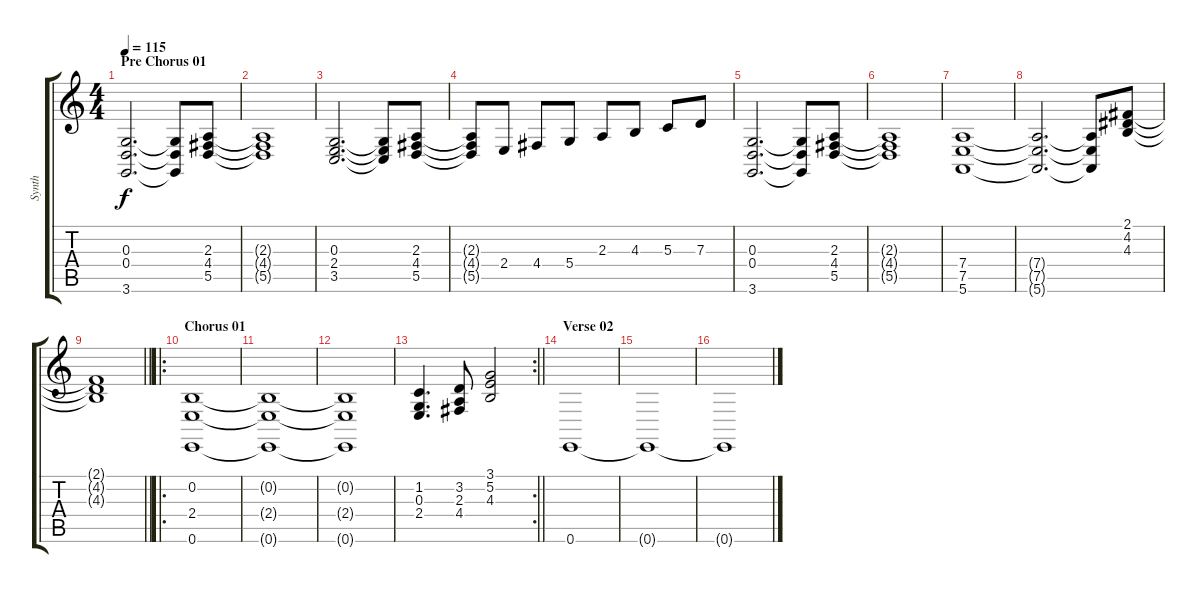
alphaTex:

\track ("Synth" "Synth") {instrument synthstrings2}
\staff {score tabs}
\tuning (E4 B3 G3 D3 A2 E2) {hide}
\ts (4 4)
\section ("" "Pre Chorus 01")
\tempo 115
\clef g2
\ks c
(0.3 0.4 3.6).2{d dy f} (0.3{t} 0.4{t} 3.6{t}).8 (2.3 4.4 5.5).8 |
(2.3{t} 4.4{t} 5.5{t}).1 |
(0.3 2.4 3.5).2{d} (0.3{t} 2.4{t} 3.5{t}).8 (2.3 4.4 5.5).8 |
(2.3{t} 4.4{t} 5.5{t}).8 2.4.8 4.4.8 5.4.8 2.3.8 4.3.8 5.3.8 7.3.8 |
(0.3 0.4 3.6).2{d} (0.3{t} 0.4{t} 3.6{t}).8 (2.3 4.4 5.5).8 |
(2.3{t} 4.4{t} 5.5{t}).1 |
(7.4 7.5 5.6).1 |
(7.4{t} 7.5{t} 5.6{t}).2{d} (7.4{t} 7.5{t} 5.6{t}).8 (2.1 4.2 4.3).8 |
\barLineRight lightlight
(2.1{t} 4.2{t} 4.3{t}).1 |
\ro
\section ("" "Chorus 01")
(0.2 2.4 0.6).1 |
(0.2{t} 2.4{t} 0.6{t}).1 |
(0.2{t} 2.4{t} 0.6{t}).1 |
\rc 2
\barLineRight lightlight
(1.2 0.3 2.4).4{d} (3.2 2.3 4.4).8 (3.1 5.2 4.3).2 |
\section ("" "Verse 02")
0.6.1 |
0.6{t}.1 |
0.6{t}.1
